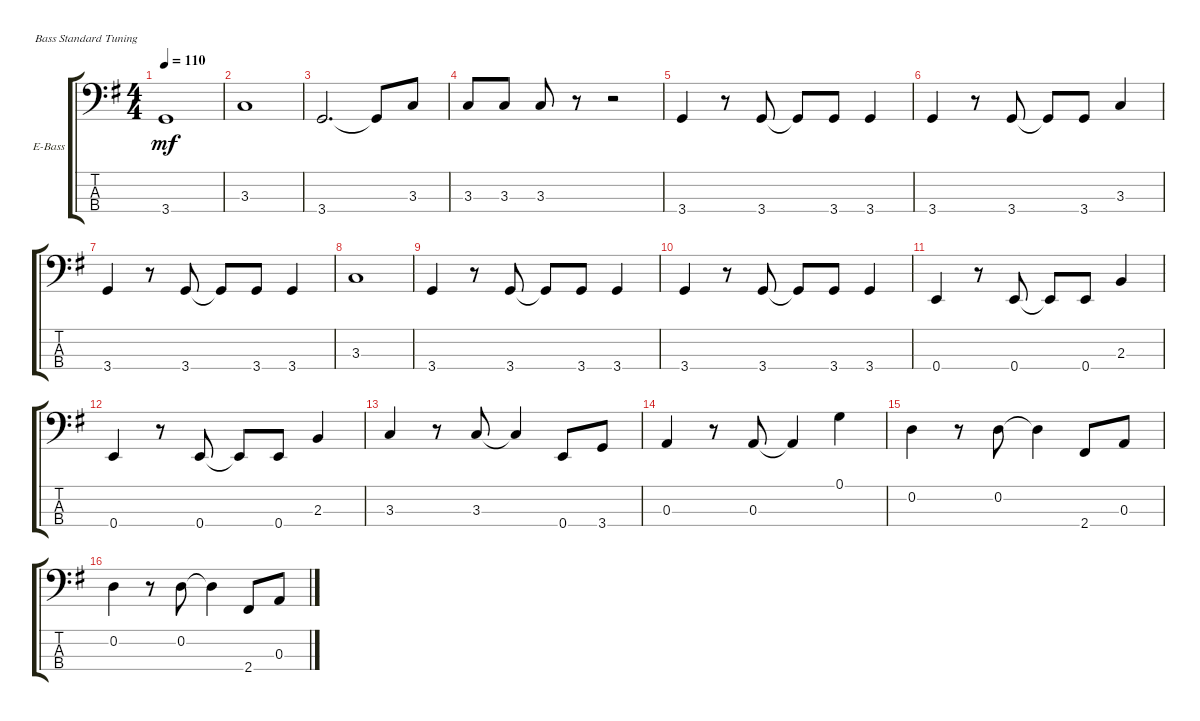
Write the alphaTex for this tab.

\defaultSystemsLayout 4
\bracketExtendMode groupsimilarinstruments
\firstSystemTrackNameOrientation horizontal
\otherSystemsTrackNameOrientation horizontal
\track ("Electric Bass" "E-Bass") {instrument electricbassfinger}
\staff {score tabs}
\tuning (G2 D2 A1 E1)
\ts (4 4)
\tempo 110
\clef f4
\scale
0.511811
\ks g
3.4.1{dy mf instrument electricbassfinger} |
\scale
0.244094 3.3.1 |
\scale
0.244094 3.4.2{d} 3.4{t}.8 3.3.8 |
\scale
0.333333 3.3.8 3.3.8 3.3.8 r.8 r.2 |
\scale
0.333333 3.4.4 r.8 3.4.8 3.4{t}.8 3.4.8 3.4.4 |
\scale
0.333333 3.4.4 r.8 3.4.8 3.4{t}.8 3.4.8 3.3.4 |
\scale
0.333333 3.4.4 r.8 3.4.8 3.4{t}.8 3.4.8 3.4.4 |
\scale
0.333333 3.3.1 |
\scale
0.333333 3.4.4 r.8 3.4.8 3.4{t}.8 3.4.8 3.4.4 |
\scale
0.333333 3.4.4 r.8 3.4.8 3.4{t}.8 3.4.8 3.4.4 |
\scale
0.333333 0.4.4 r.8 0.4.8 0.4{t}.8 0.4.8 2.3.4 |
\scale
0.333333 0.4.4 r.8 0.4.8 0.4{t}.8 0.4.8 2.3.4 |
\scale
0.333333 3.3.4 r.8 3.3.8 3.3{t}.4 0.4.8 3.4.8 |
\scale
0.333333 0.3.4 r.8 0.3.8 0.3{t}.4 0.1.4 |
\scale
0.333333 0.2.4 r.8 0.2.8 0.2{t}.4 2.4.8 0.3.8 |
\scale
0.333333 0.2.4 r.8 0.2.8 0.2{t}.4 2.4.8 0.3.8
